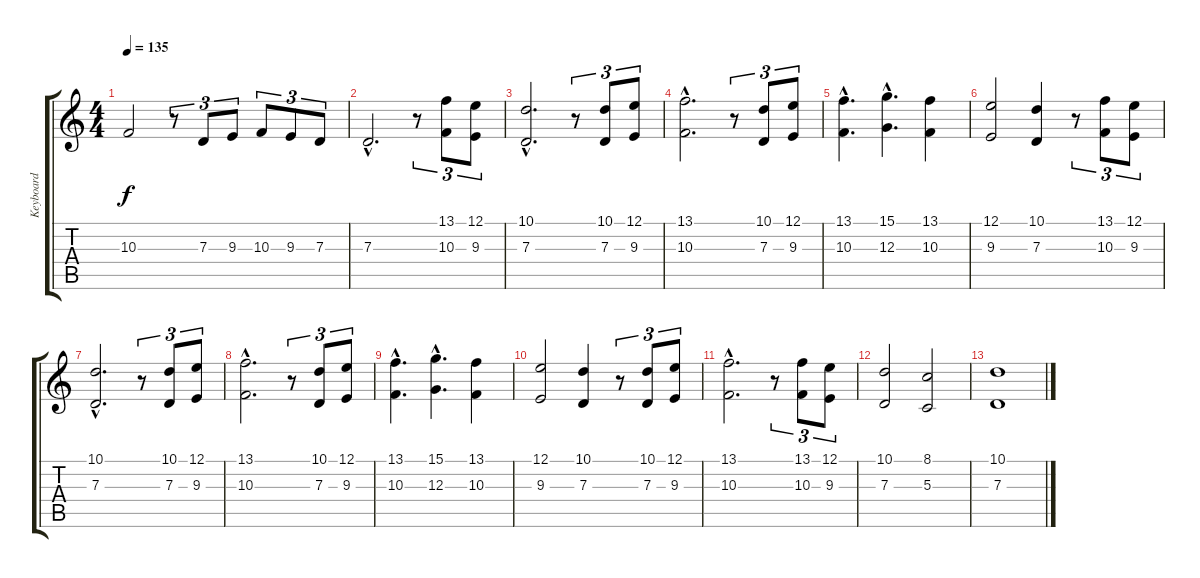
\track ("Keyboard" "Keyboard") {instrument harpsichord}
\staff {score tabs}
\tuning (E4 B3 G3 D3 A2 E2) {hide}
\ts (4 4)
\tempo 135
\clef g2
\ks c
10.3.2{dy f} r.8{tu (3 2)} 7.3.8{tu (3 2)} 9.3.8{tu (3 2)} 10.3.8{tu (3 2)} 9.3.8{tu (3 2)} 7.3.8{tu (3 2)} |
7.3{hac}.2{d} r.8{tu (3 2)} (13.1 10.3).8{tu (3 2) volume 12} (12.1 9.3).8{tu (3 2)} |
(10.1{hac} 7.3{hac}).2{d} r.8{tu (3 2)} (10.1 7.3).8{tu (3 2)} (12.1 9.3).8{tu (3 2)} |
(13.1{hac} 10.3{hac}).2{d} r.8{tu (3 2)} (10.1 7.3).8{tu (3 2)} (12.1 9.3).8{tu (3 2)} |
(13.1{hac} 10.3{hac}).4{d} (15.1{hac} 12.3{hac}).4{d} (13.1 10.3).4 |
(12.1 9.3).2 (10.1 7.3).4 r.8{tu (3 2)} (13.1 10.3).8{tu (3 2)} (12.1 9.3).8{tu (3 2)} |
(10.1{hac} 7.3{hac}).2{d} r.8{tu (3 2)} (10.1 7.3).8{tu (3 2)} (12.1 9.3).8{tu (3 2)} |
(13.1{hac} 10.3{hac}).2{d} r.8{tu (3 2)} (10.1 7.3).8{tu (3 2)} (12.1 9.3).8{tu (3 2)} |
(13.1{hac} 10.3{hac}).4{d} (15.1{hac} 12.3{hac}).4{d} (13.1 10.3).4 |
(12.1 9.3).2 (10.1 7.3).4 r.8{tu (3 2)} (10.1 7.3).8{tu (3 2)} (12.1 9.3).8{tu (3 2)} |
(13.1{hac} 10.3{hac}).2{d} r.8{tu (3 2)} (13.1 10.3).8{tu (3 2)} (12.1 9.3).8{tu (3 2)} |
(10.1 7.3).2 (8.1 5.3).2 |
(10.1 7.3).1
